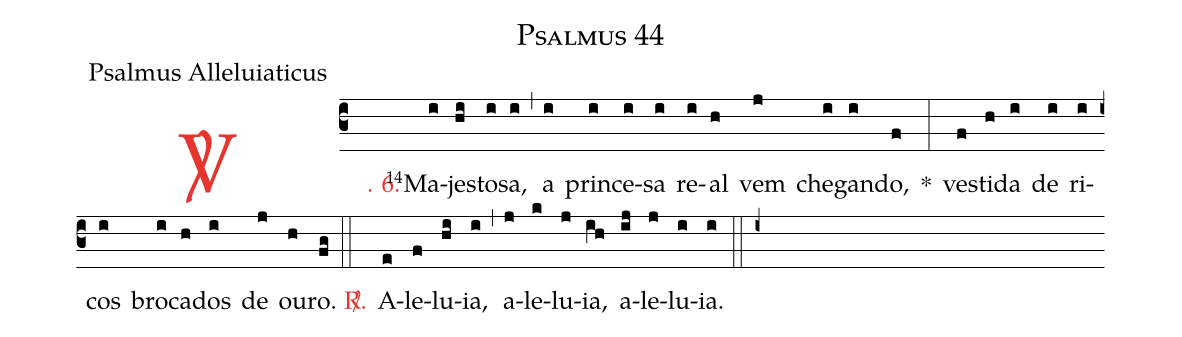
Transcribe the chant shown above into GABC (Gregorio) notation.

name: Psalmus 44;
office-part: Psalmus Alleluiaticus;
%%
(c3)

<c><sp>V/</sp>. 6.</c>() <v>\VSup{14}</v>Ma(i)jes(hi)to(i)sa,(i) (,) a(i) prin(i)ce(i)sa(i) re(i)al(h) vem(j) che(i)gan(i)do,(f) *(:) ves(f)ti(h)da(i) de(i) ri(i)cos(i) bro(i)ca(h)dos(i) de(j) ou(h)ro.(fg) (::)

<nlba><c><sp>R/</sp>.</c>() A</nlba>(e)le(f)lu(hi)ia,(i) (,) a(j)le(k)lu(j)ia,(ih) a(ij)le(j)lu(i)ia.(i) (::i+)
